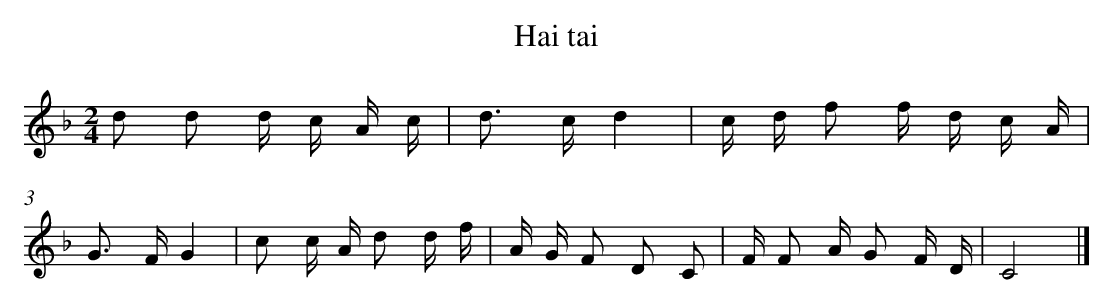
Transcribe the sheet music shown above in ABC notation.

X:1
T: Hai tai
L: 1/16
M: 2/4
K: F
d2 d2 d c A c [I:setbarnb 1]|
d2> c2d4 |
c d f2 f d c A |
G2> F2G4 |
c2 c A d2 d f |
A G F2 D2 C2 |
F F2 A G2 F D |
C8 |]
